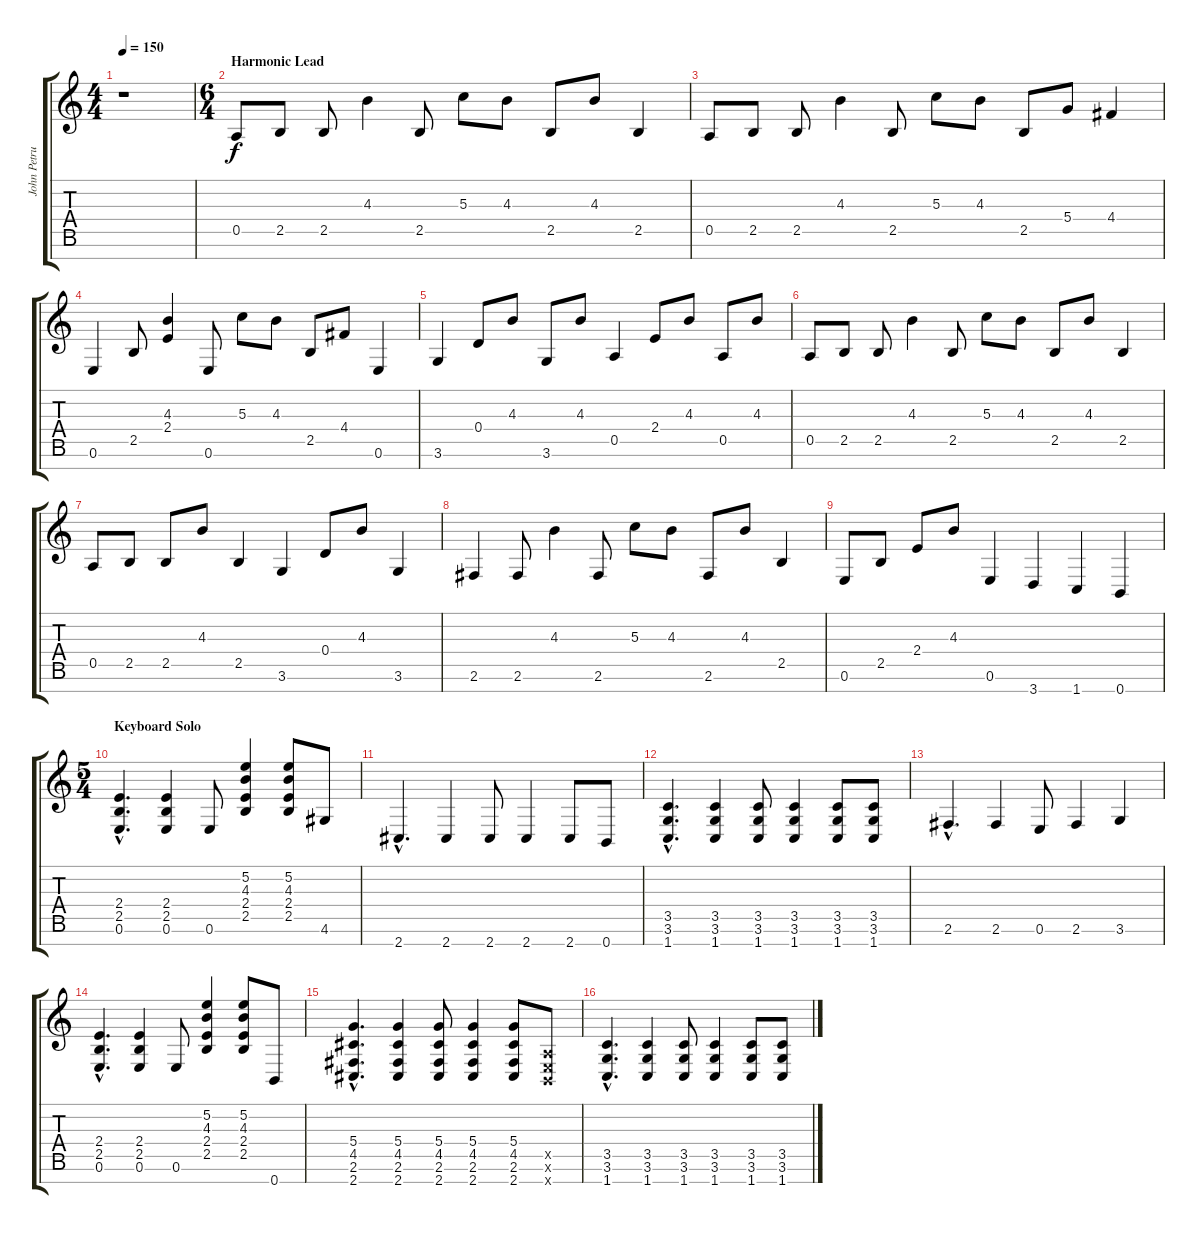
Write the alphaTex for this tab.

\track ("John Petrucci" "John Petru") {instrument distortionguitar}
\staff {score tabs}
\tuning (E4 B3 G3 D3 A2 E2 B1) {hide}
\ts (4 4)
\tempo 150
\clef g2
\ks c
r.1{dy f} |
\ts (6 4)
\section ("" "Harmonic Lead")
0.5.8 2.5.8 2.5.8 4.3.4 2.5.8 5.3.8 4.3.8 2.5.8 4.3.8 2.5.4 |
0.5.8 2.5.8 2.5.8 4.3.4 2.5.8 5.3.8 4.3.8 2.5.8 5.4.8 4.4.4 |
0.6.4 2.5.8 (4.3 2.4).4 0.6.8 5.3.8 4.3.8 2.5.8 4.4.8 0.6.4 |
3.6.4 0.4.8 4.3.8 3.6.8 4.3.8 0.5.4 2.4.8 4.3.8 0.5.8 4.3.8 |
0.5.8 2.5.8 2.5.8 4.3.4 2.5.8 5.3.8 4.3.8 2.5.8 4.3.8 2.5.4 |
0.5.8 2.5.8 2.5.8 4.3.8 2.5.4 3.6.4 0.4.8 4.3.8 3.6.4 |
2.6.4 2.6.8 4.3.4 2.6.8 5.3.8 4.3.8 2.6.8 4.3.8 2.5.4 |
0.6.8 2.5.8 2.4.8 4.3.8 0.6.4 3.7.4 1.7.4 0.7.4 |
\ts (5 4)
\section ("" "Keyboard Solo")
(2.4{hac} 2.5{hac} 0.6{hac}).4{d} (2.4 2.5 0.6).4 0.6.8 (5.2 4.3 2.4 2.5).4 (5.2 4.3 2.4 2.5).8 4.6.8 |
2.7{hac}.4{d} 2.7.4 2.7.8 2.7.4 2.7.8 0.7.8 |
(3.5{hac} 3.6{hac} 1.7{hac}).4{d} (3.5 3.6 1.7).4 (3.5 3.6 1.7).8 (3.5 3.6 1.7).4 (3.5 3.6 1.7).8 (3.5 3.6 1.7).8 |
2.6{hac}.4{d} 2.6.4 0.6.8 2.6.4 3.6.4 |
(2.4{hac} 2.5{hac} 0.6{hac}).4{d} (2.4 2.5 0.6).4 0.6.8 (5.2 4.3 2.4 2.5).4 (5.2 4.3 2.4 2.5).8 0.7.8 |
(5.4{hac} 4.5{hac} 2.6{hac} 2.7{hac}).4{d} (5.4 4.5 2.6 2.7).4 (5.4 4.5 2.6 2.7).8 (5.4 4.5 2.6 2.7).4 (5.4 4.5 2.6 2.7).8 (0.5{x} 0.6{x} 0.7{x}).8 |
(3.5{hac} 3.6{hac} 1.7{hac}).4{d} (3.5 3.6 1.7).4 (3.5 3.6 1.7).8 (3.5 3.6 1.7).4 (3.5 3.6 1.7).8 (3.5 3.6 1.7).8
